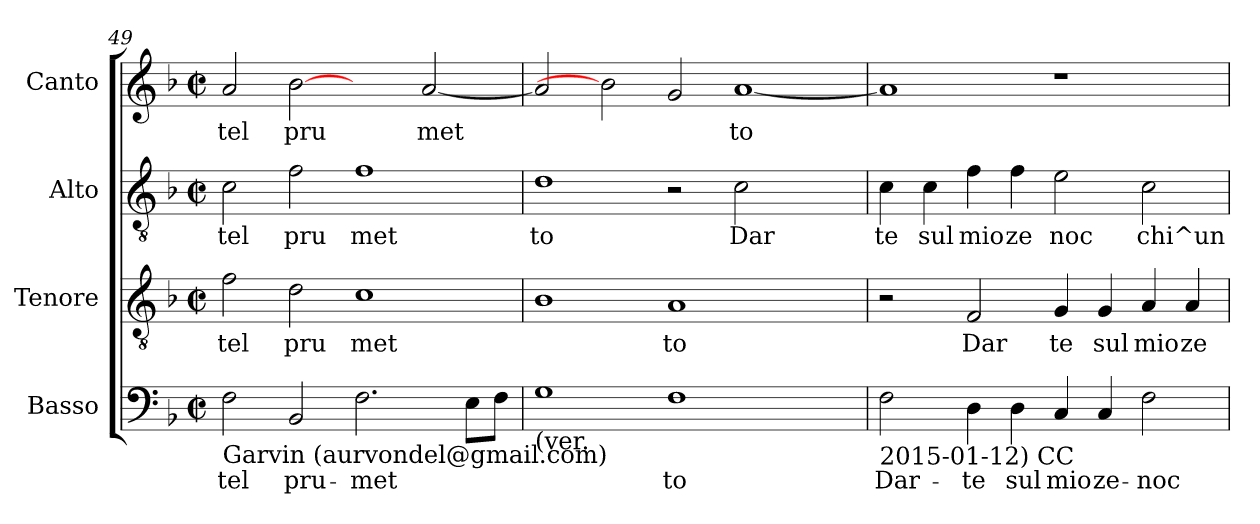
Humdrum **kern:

**kern	**text	**kern	**text	**kern	**text	**kern	**text
*part4	*part4	*part3	*part3	*part2	*part2	*part1	*part1
*staff4	*staff4	*staff3	*staff3	*staff2	*staff2	*staff1	*staff1
*I"Basso	*	*I"Tenore	*	*I"Alto	*	*I"Canto	*
*clefF4	*	*clefGv2	*	*clefGv2	*	*clefG2	*
*k[b-]	*	*k[b-]	*	*k[b-]	*	*k[b-]	*
*F:	*	*F:	*	*F:	*	*F:	*
*M2/2	*	*M2/2	*	*M2/2	*	*M2/2	*
*met(c|)	*	*met(c|)	*	*met(c|)	*	*met(c|)	*
=49	=49	=49	=49	=49	=49	=49	=49
!LO:TX:b:t=Garvin (aurvondel@gmail.com)	!	!	!	!	!	!	!
!	!LO:LY:b:cj	!	!LO:LY:b:cj	!	!LO:LY:b:cj	!	!LO:LY:b:cj
2F\	tel	2f\	tel	2c\	tel	2a/	tel
!	!LO:LY:b:cj	!	!LO:LY:b:cj	!	!LO:LY:b:cj	!	!LO:LY:b:cj
2BB-/	pru-	2d\	pru	2f\	pru	[2b-	pru
!	!LO:LY:b:cj	!	!LO:LY:b:cj	!	!LO:LY:b:cj	!	!
2.F\	-met-	1c	met	1f	met	2ryy	.
!	!	!	!	!	!	!	!LO:LY:b:cj
.	.	.	.	.	.	[<2a/	met
!	!LO:LY:b:cj	!	!	!	!	!	!
8E\L	--	.	.	.	.	.	.
!	!LO:LY:b:cj	!	!	!	!	!	!
8F\J	--	.	.	.	.	.	.
=50	=50	=50	=50	=50	=50	=50	=50
!LO:TX:b:t=(ver.	!	!	!	!	!	!	!
!	!LO:LY:b:cj	!	!LO:LY:b:cj	!	!LO:LY:b:cj	!	!LO:LY:b:cj
1G	--	1B-	.	1d	to	2a/]	.
.	.	.	.	.	.	2b-]	.
!	!LO:LY:b:cj	!	!LO:LY:b:cj	!	!	!	!LO:LY:b:cj
1F	-to	1A	to	2r	.	2g/	.
!	!	!	!	!	!LO:LY:b:cj	!	!LO:LY:b:cj
.	.	.	.	2c\	Dar	[<1a	to
2ryy	.	2ryy	.	2ryy	.	.	.
=51	=51	=51	=51	=51	=51	=51	=51
!LO:TX:b:t=2015-01-12) CC	!	!	!	!	!	!	!
!	!LO:LY:b:cj	!	!	!	!LO:LY:b:cj	!	!LO:LY:b:cj
2F\	Dar-	2r	.	4c\	te	1a]	.
!	!	!	!	!	!LO:LY:b:cj	!	!
.	.	.	.	4c\	sul	.	.
!	!LO:LY:b:cj	!	!LO:LY:b:cj	!	!LO:LY:b:cj	!	!
4D\	-te	2F/	Dar	4f\	mio	.	.
!	!LO:LY:b:cj	!	!	!	!LO:LY:b:cj	!	!
4D\	sul	.	.	4f\	ze	.	.
!	!LO:LY:b:cj	!	!LO:LY:b:cj	!	!LO:LY:b:cj	!	!
4C/	mio	4G/	te	2e\	noc	1r	.
!	!LO:LY:b:cj	!	!LO:LY:b:cj	!	!	!	!
4C/	ze-	4G/	sul	.	.	.	.
!	!LO:LY:b:cj	!	!LO:LY:b:cj	!	!LO:LY:b:cj	!	!
2F\	-noc-	4A/	mio	2c\	chi^un	.	.
!	!	!	!LO:LY:b:cj	!	!	!	!
.	.	4A/	ze	.	.	.	.
=	=	=	=	=	=	=	=
*-	*-	*-	*-	*-	*-	*-	*-
